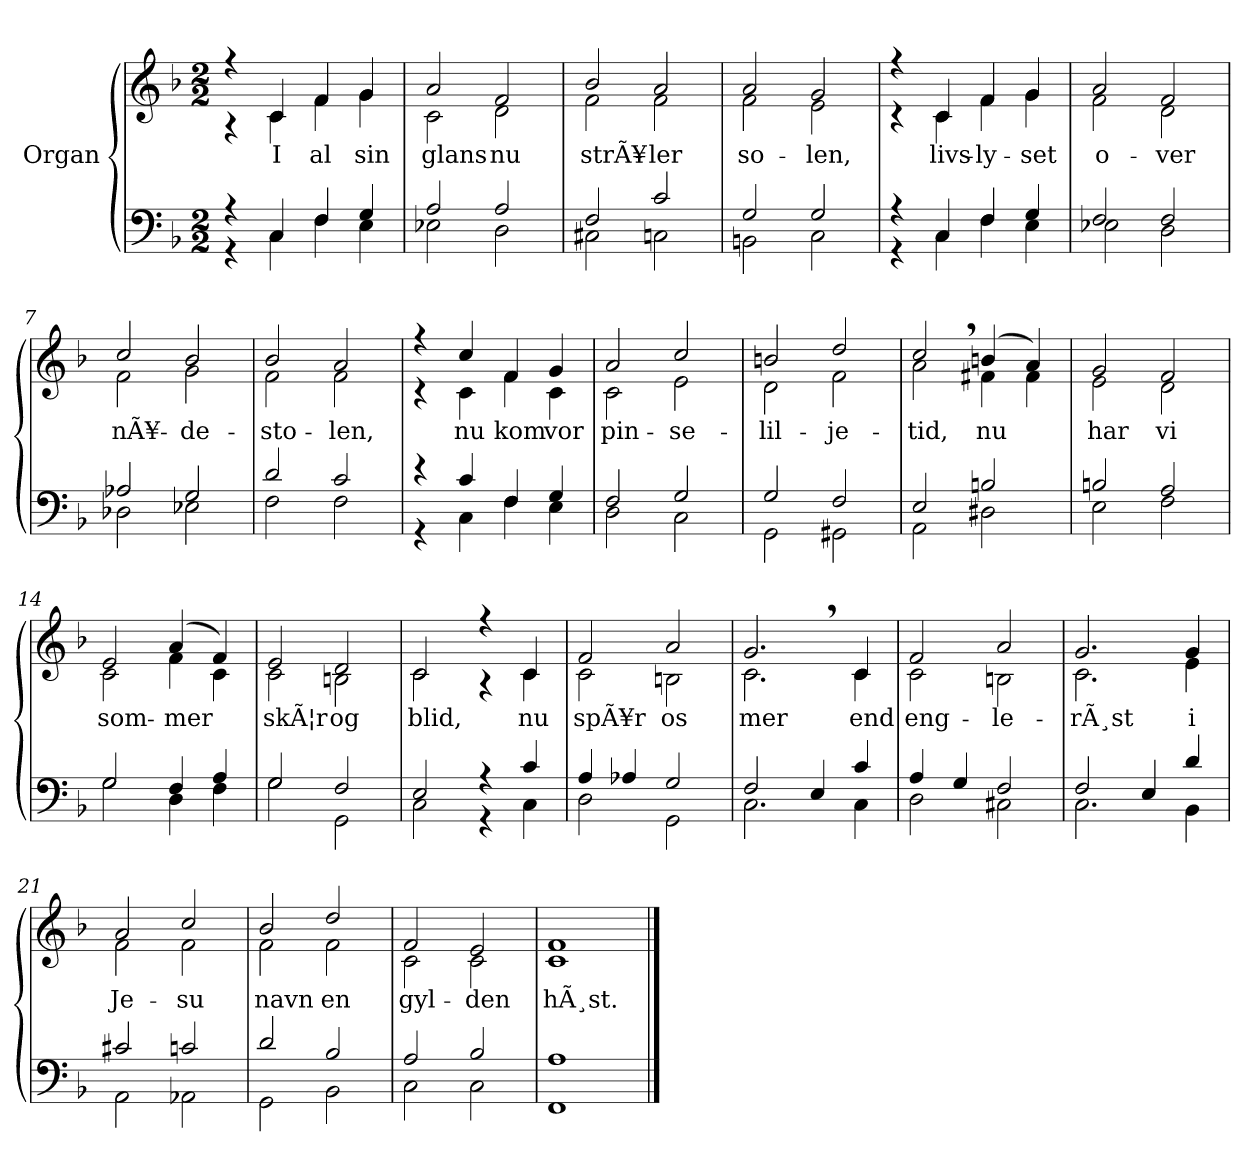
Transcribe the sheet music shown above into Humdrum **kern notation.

**kern	**kern	**text
*part1	*part1	*part1
*staff2	*staff1	*staff1
*I"Organ	*	*
*clefF4	*clefG2	*
*k[b-]	*k[b-]	*
*M2/2	*M2/2	*
=1	=1	=1
*^	*^	*
4r	4r	4r	4r	.
!	!	!	!	!LO:LY:b
4C/	4C\	4c/	4c\	I
!	!	!	!	!LO:LY:b
4F/	4F\	4f/	4f\	al
!	!	!	!	!LO:LY:b
4G/	4E\	4g/	4g\	sin
=2	=2	=2	=2	=2
!	!	!	!	!LO:LY:b
2A/	2E-X\	2a/	2c\	glans
!	!	!	!	!LO:LY:b
2A/	2D\	2f/	2d\	nu
=3	=3	=3	=3	=3
!	!	!	!	!LO:LY:b
2F/	2C#X\	2b-/	2f\	strÃ¥-
!	!	!	!	!LO:LY:b
2c/	2Cn\	2a/	2f\	-ler
=4	=4	=4	=4	=4
!	!	!	!	!LO:LY:b
2G/	2BBn\	2a/	2f\	so-
!	!	!	!	!LO:LY:b
2G/	2C\	2g/	2e\	-len,
=5	=5	=5	=5	=5
4r	4r	4r	4r	.
!	!	!	!	!LO:LY:b
4C/	4C\	4c/	4c\	livs-
!	!	!	!	!LO:LY:b
4F/	4F\	4f/	4f\	-ly-
!	!	!	!	!LO:LY:b
4G/	4E\	4g/	4g\	-set
=6	=6	=6	=6	=6
!	!	!	!	!LO:LY:b
2F/	2E-X\	2a/	2f\	o-
!	!	!	!	!LO:LY:b
2F/	2D\	2f/	2d\	-ver
=7	=7	=7	=7	=7
!	!	!	!	!LO:LY:b
2A-X/	2D-X\	2cc/	2f\	nÃ¥-
!	!	!	!	!LO:LY:b
2G/	2E-X\	2b-/	2g\	-de-
=8	=8	=8	=8	=8
!	!	!	!	!LO:LY:b
2d/	2F\	2b-/	2f\	-sto-
!	!	!	!	!LO:LY:b
2c/	2F\	2a/	2f\	-len,
=9	=9	=9	=9	=9
4r	4r	4r	4r	.
!	!	!	!	!LO:LY:b
4c/	4C\	4cc/	4c\	nu
!	!	!	!	!LO:LY:b
4F/	4F\	4f/	4f\	kom
!	!	!	!	!LO:LY:b
4G/	4E\	4g/	4c\	vor
!!LO:LB:g=z	!!
=10	=10	=10	=10	=10
!	!	!	!	!LO:LY:b
2F/	2D\	2a/	2c\	pin-
!	!	!	!	!LO:LY:b
2G/	2C\	2cc/	2e\	-se-
=11	=11	=11	=11	=11
!	!	!	!	!LO:LY:b
2G/	2GG\	2bn/	2d\	-lil-
!	!	!	!	!LO:LY:b
2F/	2GG#X\	2dd/	2f\	-je-
=12	=12	=12	=12	=12
!	!	!	!	!LO:LY:b
2E/	2AA\	2cc,/	2a\	-tid,
!	!	!	!	!LO:LY:b
2Bn/	2D#X\	(>4bn/	4f#X\	nu
.	.	4a/)	4f#\	.
=13	=13	=13	=13	=13
!	!	!	!	!LO:LY:b
2Bn/	2E\	2g/	2e\	har
!	!	!	!	!LO:LY:b
2A/	2F\	2f/	2d\	vi
=14	=14	=14	=14	=14
!	!	!	!	!LO:LY:b
2G/	2G\	2e/	2c\	som-
!	!	!	!	!LO:LY:b
4F/	4D\	(>4a/	4f\	-mer
4A/	4F\	4f/)	4c\	.
=15	=15	=15	=15	=15
!	!	!	!	!LO:LY:b
2G/	2G\	2e/	2c\	skÃ¦r
!	!	!	!	!LO:LY:b
2F/	2GG\	2d/	2Bn\	og
=16	=16	=16	=16	=16
!	!	!	!	!LO:LY:b
2E/	2C\	2c/	2c\	blid,
4r	4r	4r	4r	.
!	!	!	!	!LO:LY:b
4c/	4C\	4c/	4c\	nu
=17	=17	=17	=17	=17
!	!	!	!	!LO:LY:b
4A/	2D\	2f/	2c\	spÃ¥r
4A-X/	.	.	.	.
!	!	!	!	!LO:LY:b
2G/	2GG\	2a/	2Bn\	os
=18	=18	=18	=18	=18
!	!	!	!	!LO:LY:b
2F/	2.C\	2.g,/	2.c\	mer
4E/	.	.	.	.
!	!	!	!	!LO:LY:b
4c/	4C\	4c/	4c\	end
=19	=19	=19	=19	=19
!	!	!	!	!LO:LY:b
4A/	2D\	2f/	2c\	eng-
4G/	.	.	.	.
!	!	!	!	!LO:LY:b
2F/	2C#X\	2a/	2Bn\	-le-
!!LO:LB:g=z	!!
=20	=20	=20	=20	=20
!	!	!	!	!LO:LY:b
2F/	2.C\	2.g/	2.c\	-rÃ¸st
4E/	.	.	.	.
!	!	!	!	!LO:LY:b
4d/	4BB-\	4g/	4e\	i
=21	=21	=21	=21	=21
!	!	!	!	!LO:LY:b
2c#X/	2AA\	2a/	2f\	Je-
!	!	!	!	!LO:LY:b
2cn/	2AA-X\	2cc/	2f\	-su
=22	=22	=22	=22	=22
!	!	!	!	!LO:LY:b
2d/	2GG\	2b-/	2f\	navn
!	!	!	!	!LO:LY:b
2B-/	2BB-\	2dd/	2f\	en
=23	=23	=23	=23	=23
!	!	!	!	!LO:LY:b
2A/	2C\	2f/	2c\	gyl-
!	!	!	!	!LO:LY:b
2B-/	2C\	2e/	2c\	-den
=24	=24	=24	=24	=24
!	!	!	!	!LO:LY:b
1A	1FF	1f	1c	hÃ¸st.
*v	*v	*	*	*
*	*v	*v	*
==	==	==
*-	*-	*-
